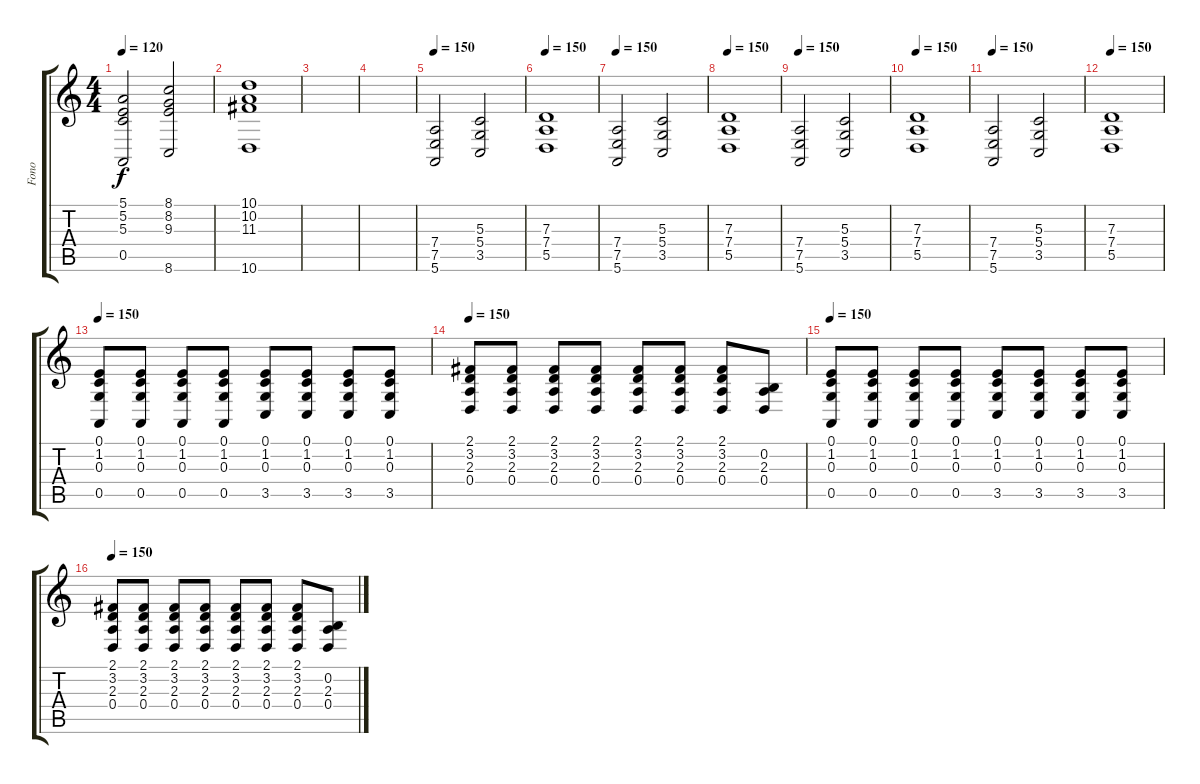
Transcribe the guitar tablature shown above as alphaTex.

\track ("Fono" "Fono") {instrument electricgrandpiano}
\staff {score tabs}
\tuning (E4 B3 G3 D3 A2 E2) {hide}
\ts (4 4)
\tempo 120
\clef g2
\ks aminor
(5.1 5.2 5.3 0.5).2{dy f} (8.1 8.2 9.3 8.6).2 |
(10.1 10.2 11.3 10.6).1 |
|
|
\tempo 150
(7.4 7.5 5.6).2 (5.3 5.4 3.5).2 |
\tempo 150
(7.3 7.4 5.5).1 |
\tempo 150
(7.4 7.5 5.6).2 (5.3 5.4 3.5).2 |
\tempo 150
(7.3 7.4 5.5).1 |
\tempo 150
(7.4 7.5 5.6).2 (5.3 5.4 3.5).2 |
\tempo 150
(7.3 7.4 5.5).1 |
\tempo 150
(7.4 7.5 5.6).2 (5.3 5.4 3.5).2 |
\tempo 150
(7.3 7.4 5.5).1 |
\tempo 150
(0.1 1.2 0.3 0.5).8 (0.1 1.2 0.3 0.5).8 (0.1 1.2 0.3 0.5).8 (0.1 1.2 0.3 0.5).8 (0.1 1.2 0.3 3.5).8 (0.1 1.2 0.3 3.5).8 (0.1 1.2 0.3 3.5).8 (0.1 1.2 0.3 3.5).8 |
\tempo 150
(2.1 3.2 2.3 0.4).8 (2.1 3.2 2.3 0.4).8 (2.1 3.2 2.3 0.4).8 (2.1 3.2 2.3 0.4).8 (2.1 3.2 2.3 0.4).8 (2.1 3.2 2.3 0.4).8 (2.1 3.2 2.3 0.4).8 (0.2 2.3 0.4).8 |
\tempo 150
(0.1 1.2 0.3 0.5).8 (0.1 1.2 0.3 0.5).8 (0.1 1.2 0.3 0.5).8 (0.1 1.2 0.3 0.5).8 (0.1 1.2 0.3 3.5).8 (0.1 1.2 0.3 3.5).8 (0.1 1.2 0.3 3.5).8 (0.1 1.2 0.3 3.5).8 |
\tempo 150
(2.1 3.2 2.3 0.4).8 (2.1 3.2 2.3 0.4).8 (2.1 3.2 2.3 0.4).8 (2.1 3.2 2.3 0.4).8 (2.1 3.2 2.3 0.4).8 (2.1 3.2 2.3 0.4).8 (2.1 3.2 2.3 0.4).8 (0.2 2.3 0.4).8
